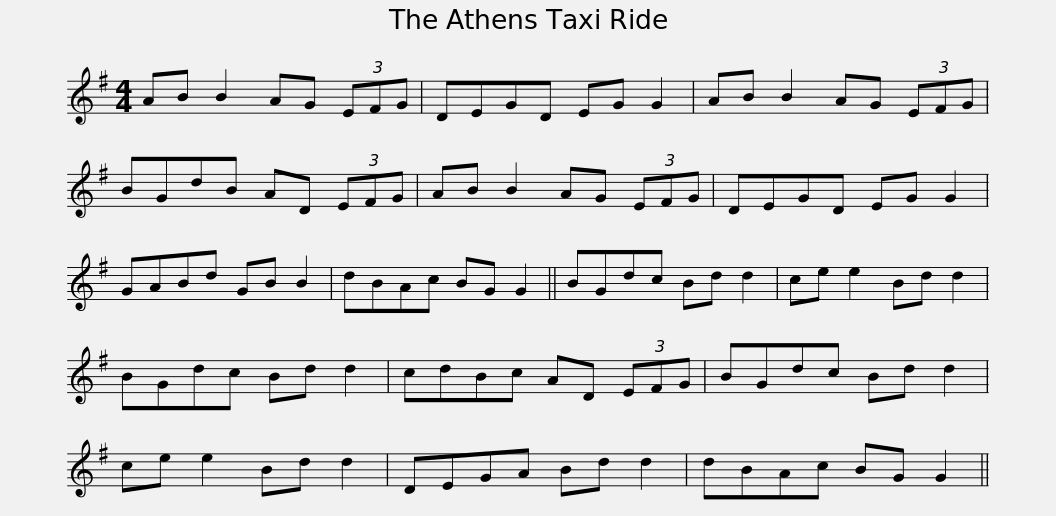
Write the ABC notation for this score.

X:1
L:1/8
M:4/4
I:linebreak $
K:G
V:1 treble
V:1
 AB B2 AG (3EFG | DEGD EG G2 | AB B2 AG (3EFG | BGdB AD (3EFG | AB B2 AG (3EFG |$ %5
 DEGD EG G2 | GABd GB B2 | dBAc BG G2 || BGdc Bd d2 | ce e2 Bd d2 | %10
 BGdc Bd d2 |$ cdBc AD (3EFG | BGdc Bd d2 | ce e2 Bd d2 | DEGA Bd d2 | %15
 dBAc BG G2 || %16
